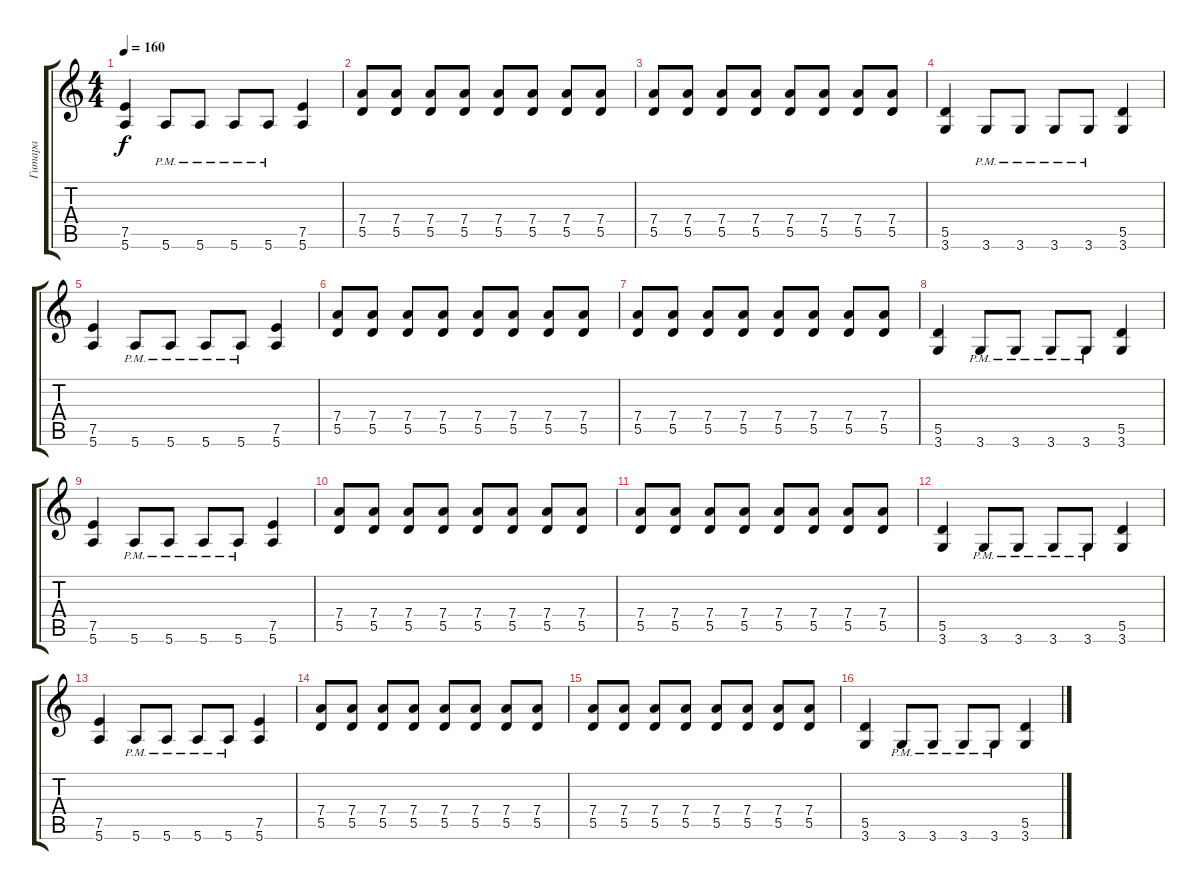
\track ("Гитара" "Гитара") {instrument acousticguitarsteel}
\staff {score tabs}
\tuning (E4 B3 G3 D3 A2 E2) {hide}
\ts (4 4)
\tempo 160
\clef g2
\ks c
(7.5 5.6).4{dy f} 5.6{pm}.8 5.6{pm}.8 5.6{pm}.8 5.6{pm}.8 (7.5 5.6).4 |
(7.4 5.5).8 (7.4 5.5).8 (7.4 5.5).8 (7.4 5.5).8 (7.4 5.5).8 (7.4 5.5).8 (7.4 5.5).8 (7.4 5.5).8 |
(7.4 5.5).8 (7.4 5.5).8 (7.4 5.5).8 (7.4 5.5).8 (7.4 5.5).8 (7.4 5.5).8 (7.4 5.5).8 (7.4 5.5).8 |
(5.5 3.6).4 3.6{pm}.8 3.6{pm}.8 3.6{pm}.8 3.6{pm}.8 (5.5 3.6).4 |
(7.5 5.6).4 5.6{pm}.8 5.6{pm}.8 5.6{pm}.8 5.6{pm}.8 (7.5 5.6).4 |
(7.4 5.5).8 (7.4 5.5).8 (7.4 5.5).8 (7.4 5.5).8 (7.4 5.5).8 (7.4 5.5).8 (7.4 5.5).8 (7.4 5.5).8 |
(7.4 5.5).8 (7.4 5.5).8 (7.4 5.5).8 (7.4 5.5).8 (7.4 5.5).8 (7.4 5.5).8 (7.4 5.5).8 (7.4 5.5).8 |
(5.5 3.6).4 3.6{pm}.8 3.6{pm}.8 3.6{pm}.8 3.6{pm}.8 (5.5 3.6).4 |
(7.5 5.6).4 5.6{pm}.8 5.6{pm}.8 5.6{pm}.8 5.6{pm}.8 (7.5 5.6).4 |
(7.4 5.5).8 (7.4 5.5).8 (7.4 5.5).8 (7.4 5.5).8 (7.4 5.5).8 (7.4 5.5).8 (7.4 5.5).8 (7.4 5.5).8 |
(7.4 5.5).8 (7.4 5.5).8 (7.4 5.5).8 (7.4 5.5).8 (7.4 5.5).8 (7.4 5.5).8 (7.4 5.5).8 (7.4 5.5).8 |
(5.5 3.6).4 3.6{pm}.8 3.6{pm}.8 3.6{pm}.8 3.6{pm}.8 (5.5 3.6).4 |
(7.5 5.6).4 5.6{pm}.8 5.6{pm}.8 5.6{pm}.8 5.6{pm}.8 (7.5 5.6).4 |
(7.4 5.5).8 (7.4 5.5).8 (7.4 5.5).8 (7.4 5.5).8 (7.4 5.5).8 (7.4 5.5).8 (7.4 5.5).8 (7.4 5.5).8 |
(7.4 5.5).8 (7.4 5.5).8 (7.4 5.5).8 (7.4 5.5).8 (7.4 5.5).8 (7.4 5.5).8 (7.4 5.5).8 (7.4 5.5).8 |
(5.5 3.6).4 3.6{pm}.8 3.6{pm}.8 3.6{pm}.8 3.6{pm}.8 (5.5 3.6).4
